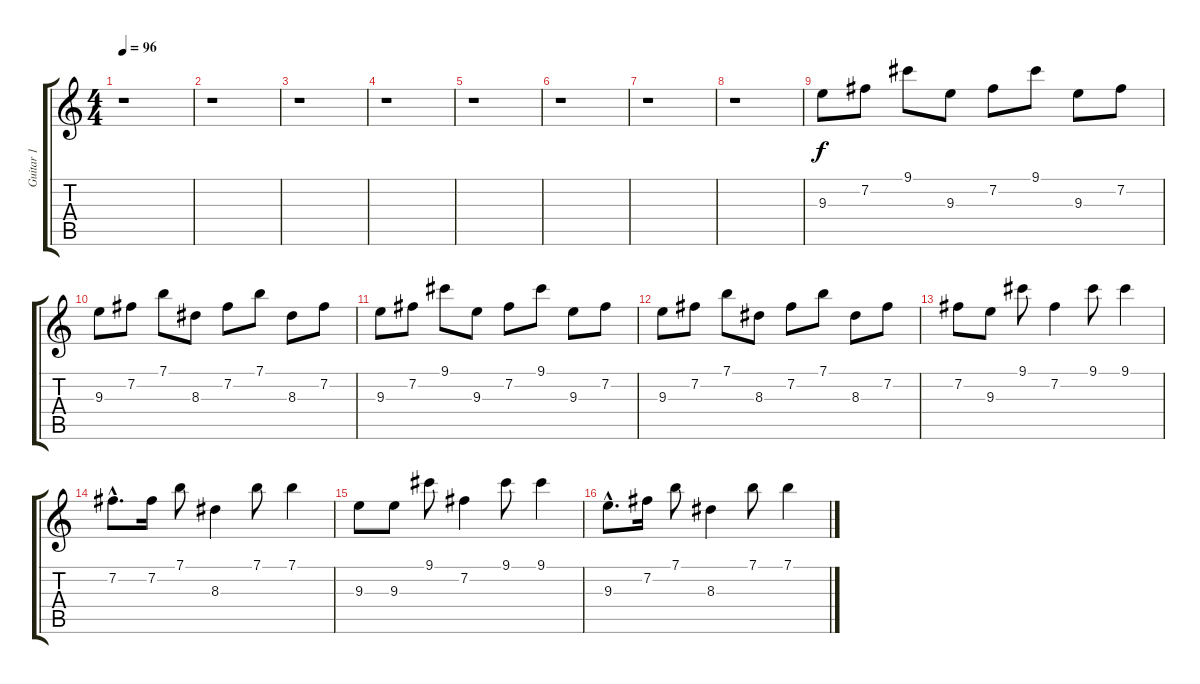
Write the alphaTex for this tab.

\track ("Guitar 1" "Guitar 1") {instrument acousticguitarnylon}
\staff {score tabs}
\tuning (E4 B3 G3 D3 A2 E2) {hide}
\ts (4 4)
\tempo 96
\clef g2
\ks c
r.1{dy f} |
r.1 |
r.1 |
r.1 |
r.1 |
r.1 |
r.1 |
r.1 |
9.3.8 7.2.8 9.1.8 9.3.8 7.2.8 9.1.8 9.3.8 7.2.8 |
9.3.8 7.2.8 7.1.8 8.3.8 7.2.8 7.1.8 8.3.8 7.2.8 |
9.3.8 7.2.8 9.1.8 9.3.8 7.2.8 9.1.8 9.3.8 7.2.8 |
9.3.8 7.2.8 7.1.8 8.3.8 7.2.8 7.1.8 8.3.8 7.2.8 |
7.2.8 9.3.8 9.1.8 7.2.4 9.1.8 9.1.4 |
7.2{hac}.8{d} 7.2.16 7.1.8 8.3.4 7.1.8 7.1.4 |
9.3.8 9.3.8 9.1.8 7.2.4 9.1.8 9.1.4 |
9.3{hac}.8{d} 7.2.16 7.1.8 8.3.4 7.1.8 7.1.4
